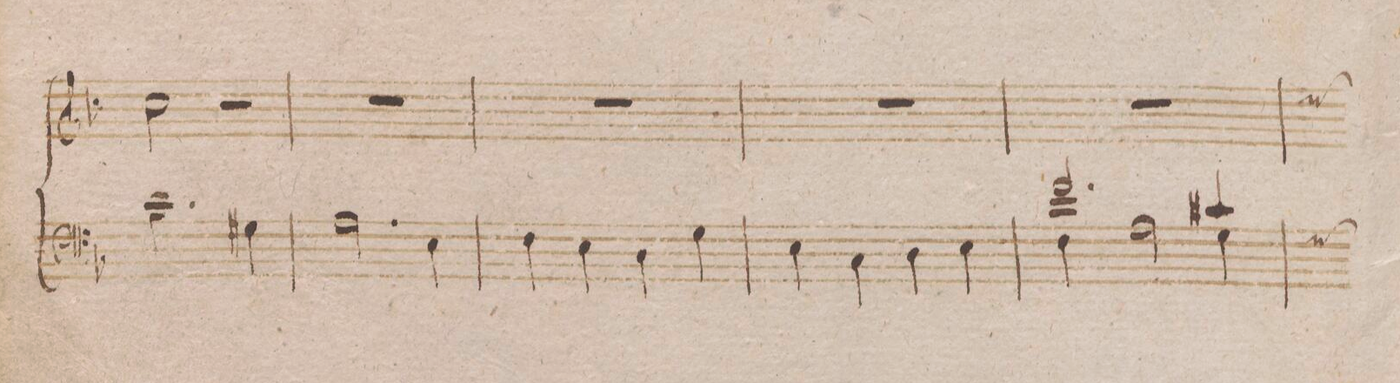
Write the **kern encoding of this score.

**kern
*I"Organo.
*clefF4
*k[b-]
*met(c)
*M4/4
2.c\
4G#X\
=165
*2\right
2.A\
4F\
=166
4F\
4E\
4D\
4G\
=167
4E\
4C\
4D\
4E\
=168
*^
2.f/	4F\
.	2A\
4c#X/	4G\
*custos:D	*
=169	=169
*-	*-
